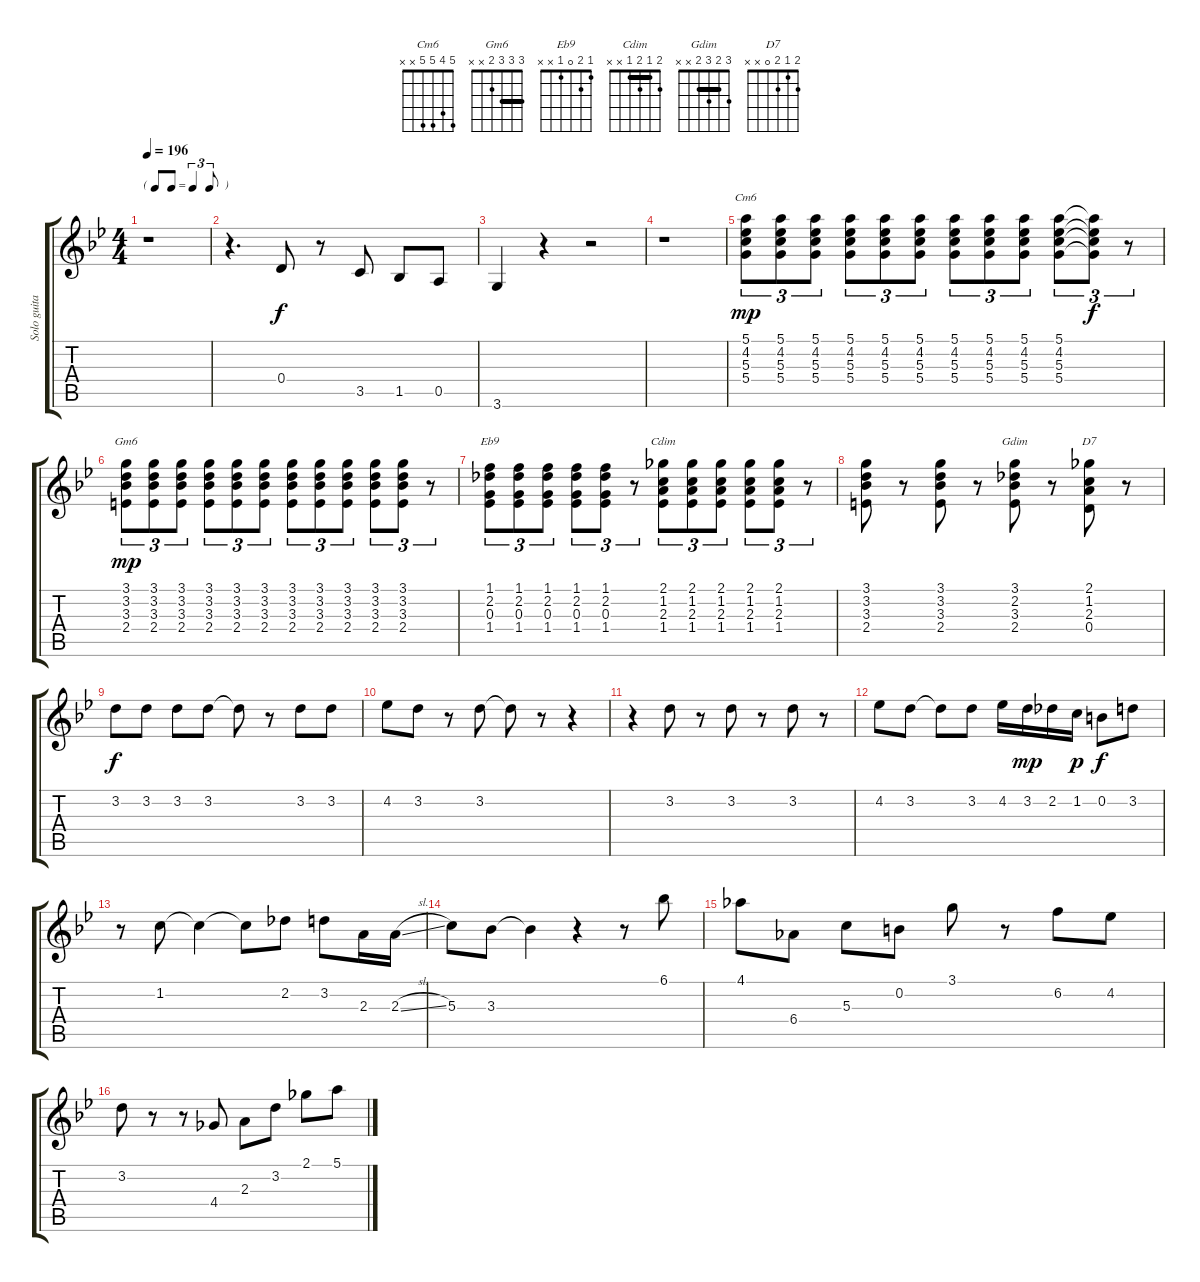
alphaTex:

\track ("Solo guitar" "Solo guita") {instrument acousticguitarsteel}
\staff {score tabs}
\tuning (E4 B3 G3 D3 A2 E2) {hide}
\chord ("Cm6" 5 4 5 5 x x)
\chord ("Gm6" 3 3 3 2 x x) {barre 3}
\chord ("Eb9" 1 2 0 1 x x)
\chord ("Cdim" 2 1 2 1 x x) {barre 1}
\chord ("Gdim" 3 2 3 2 x x) {barre 2}
\chord ("D7" 2 1 2 0 x x)
\ts (4 4)
\tf triplet8th
\tempo 196
\clef g2
\ks gminor
r.1{dy f} |
r.4{d} 0.4.8 r.8 3.5.8 1.5.8 0.5.8 |
3.6.4 r.4 r.2 |
r.1 |
(5.1 4.2 5.3 5.4).8{tu (3 2) ch "Cm6" dy mp} (5.1 4.2 5.3 5.4).8{tu (3 2)} (5.1 4.2 5.3 5.4).8{tu (3 2)} (5.1 4.2 5.3 5.4).8{tu (3 2)} (5.1 4.2 5.3 5.4).8{tu (3 2)} (5.1 4.2 5.3 5.4).8{tu (3 2)} (5.1 4.2 5.3 5.4).8{tu (3 2)} (5.1 4.2 5.3 5.4).8{tu (3 2)} (5.1 4.2 5.3 5.4).8{tu (3 2)} (5.1 4.2 5.3 5.4).8{tu (3 2)} (5.1{t} 4.2{t} 5.3{t} 5.4{t}).8{tu (3 2) dy f} r.8{tu (3 2)} |
(3.1 3.2 3.3 2.4).8{tu (3 2) ch "Gm6" dy mp} (3.1 3.2 3.3 2.4).8{tu (3 2)} (3.1 3.2 3.3 2.4).8{tu (3 2)} (3.1 3.2 3.3 2.4).8{tu (3 2)} (3.1 3.2 3.3 2.4).8{tu (3 2)} (3.1 3.2 3.3 2.4).8{tu (3 2)} (3.1 3.2 3.3 2.4).8{tu (3 2)} (3.1 3.2 3.3 2.4).8{tu (3 2)} (3.1 3.2 3.3 2.4).8{tu (3 2)} (3.1 3.2 3.3 2.4).8{tu (3 2)} (3.1 3.2 3.3 2.4).8{tu (3 2)} r.8{tu (3 2)} |
(1.1 2.2 0.3 1.4).8{tu (3 2) ch "Eb9"} (1.1 2.2 0.3 1.4).8{tu (3 2)} (1.1 2.2 0.3 1.4).8{tu (3 2)} (1.1 2.2 0.3 1.4).8{tu (3 2)} (1.1 2.2 0.3 1.4).8{tu (3 2)} r.8{tu (3 2)} (2.1 1.2 2.3 1.4).8{tu (3 2) ch "Cdim"} (2.1 1.2 2.3 1.4).8{tu (3 2)} (2.1 1.2 2.3 1.4).8{tu (3 2)} (2.1 1.2 2.3 1.4).8{tu (3 2)} (2.1 1.2 2.3 1.4).8{tu (3 2)} r.8{tu (3 2)} |
(3.1 3.2 3.3 2.4).8 r.8 (3.1 3.2 3.3 2.4).8 r.8 (3.1 2.2 3.3 2.4).8{ch "Gdim"} r.8 (2.1 1.2 2.3 0.4).8{ch "D7"} r.8 |
3.2.8{dy f} 3.2.8 3.2.8 3.2.8 3.2{t}.8 r.8 3.2.8 3.2.8 |
4.2.8 3.2.8 r.8 3.2.8 3.2{t}.8 r.8 r.4 |
r.4 3.2.8 r.8 3.2.8 r.8 3.2.8 r.8 |
4.2.8 3.2.8 3.2{t}.8 3.2.8 4.2.16 3.2.16{dy mp} 2.2.16 1.2.16{dy p} 0.2.8{dy f} 3.2.8 |
r.8 1.2.8 1.2{t}.4 1.2{t}.8 2.2.8 3.2.8 2.3.16 2.3{sl}.16 |
5.3.8 3.3.8 3.3{t}.4 r.4 r.8 6.1.8 |
4.1.8 6.4.8 5.3.8 0.2.8 3.1.8 r.8 6.2.8 4.2.8 |
3.2.8 r.8 r.8 4.4.8 2.3.8 3.2.8 2.1.8 5.1.8
